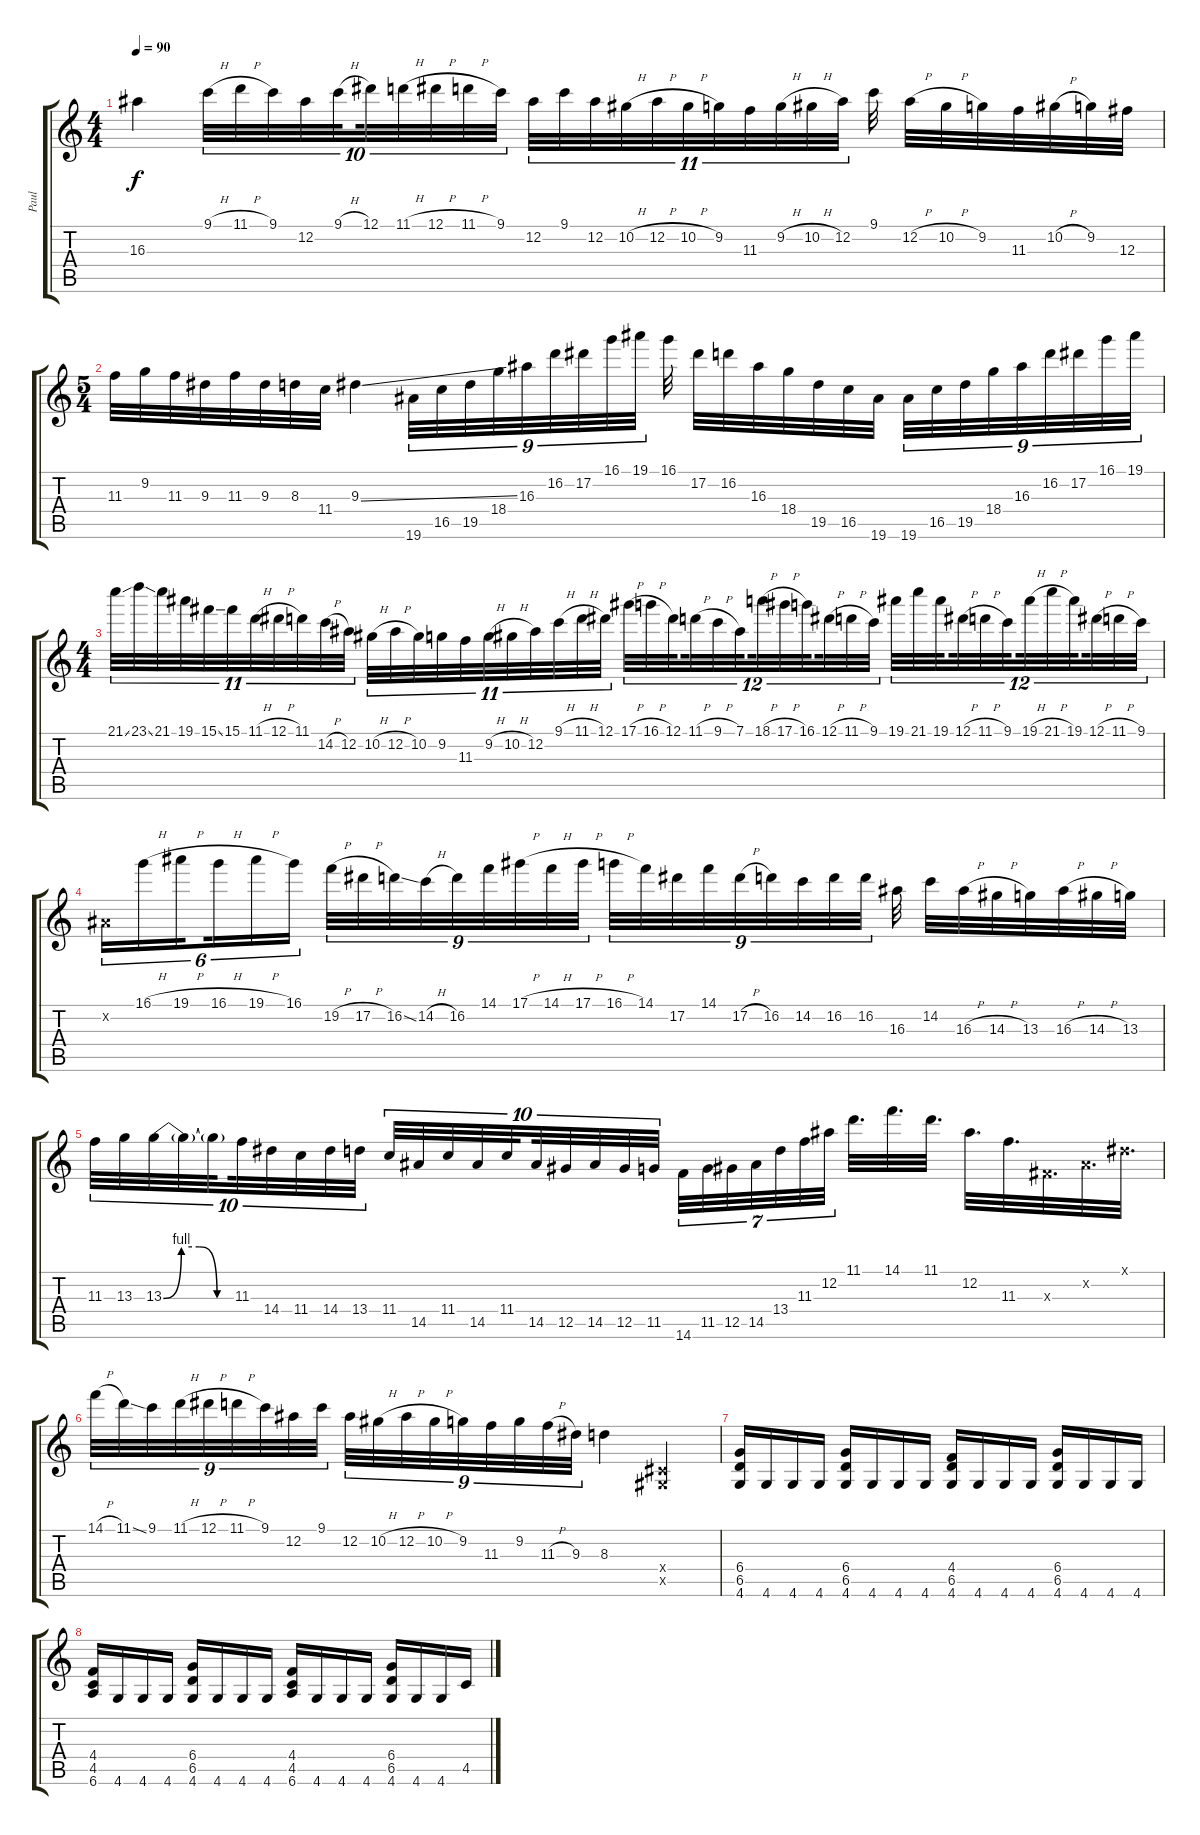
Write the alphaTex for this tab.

\track ("Paul" "Paul") {instrument distortionguitar}
\staff {score tabs}
\tuning (Eb4 Bb3 Gb3 Db3 Ab2 Eb2) {hide}
\ts (4 4)
\tempo 90
\clef g2
\ks c
16.3{t}.4{dy f} 9.1{h}.32{tu (10 8)} 11.1{h}.32{tu (10 8)} 9.1.32{tu (10 8)} 12.2.32{tu (10 8)} 9.1{h}.32{tu (10 8) beam splitsecondary} 12.1.32{tu (10 8)} 11.1{h}.32{tu (10 8)} 12.1{h}.32{tu (10 8)} 11.1{h}.32{tu (10 8)} 9.1.32{tu (10 8)} 12.2.32{tu (11 8)} 9.1.32{tu (11 8)} 12.2.32{tu (11 8)} 10.2{h}.32{tu (11 8)} 12.2{h}.32{tu (11 8)} 10.2{h}.32{tu (11 8)} 9.2.32{tu (11 8)} 11.3.32{tu (11 8)} 9.2{h}.32{tu (11 8)} 10.2{h}.32{tu (11 8)} 12.2.32{tu (11 8)} 9.1.32 12.2{h}.32 10.2{h}.32 9.2.32 11.3.32 10.2{h}.32 9.2.32 12.3.32 |
\ts (5 4)
11.3.32 9.2.32 11.3.32 9.3.32 11.3.32 9.3.32 8.3.32 11.4.32 9.3{ss}.4 19.6.32{tu (9 8)} 16.5.32{tu (9 8)} 19.5.32{tu (9 8)} 18.4.32{tu (9 8)} 16.3.32{tu (9 8)} 16.2.32{tu (9 8)} 17.2.32{tu (9 8)} 16.1.32{tu (9 8)} 19.1.32{tu (9 8)} 16.1.32 17.2.32 16.2.32 16.3.32 18.4.32 19.5.32 16.5.32 19.6.32 19.6.32{tu (9 8)} 16.5.32{tu (9 8)} 19.5.32{tu (9 8)} 18.4.32{tu (9 8)} 16.3.32{tu (9 8)} 16.2.32{tu (9 8)} 17.2.32{tu (9 8)} 16.1.32{tu (9 8)} 19.1.32{tu (9 8)} |
\ts (4 4)
21.1{ss}.32{tu (11 8)} 23.1{ss}.32{tu (11 8)} 21.1.32{tu (11 8)} 19.1.32{tu (11 8)} 15.1{ss}.32{tu (11 8)} 15.1.32{tu (11 8)} 11.1{h}.32{tu (11 8)} 12.1{h}.32{tu (11 8)} 11.1.32{tu (11 8)} 14.2{h}.32{tu (11 8)} 12.2.32{tu (11 8)} 10.2{h}.32{tu (11 8)} 12.2{h}.32{tu (11 8)} 10.2.32{tu (11 8)} 9.2.32{tu (11 8)} 11.3.32{tu (11 8)} 9.2{h}.32{tu (11 8)} 10.2{h}.32{tu (11 8)} 12.2.32{tu (11 8)} 9.1{h}.32{tu (11 8)} 11.1{h}.32{tu (11 8)} 12.1.32{tu (11 8)} 17.1{h}.32{tu (12 8)} 16.1{h}.32{tu (12 8)} 12.1.32{tu (12 8) beam splitsecondary} 11.1{h}.32{tu (12 8)} 9.1{h}.32{tu (12 8)} 7.1.32{tu (12 8) beam splitsecondary} 18.1{h}.32{tu (12 8)} 17.1{h}.32{tu (12 8)} 16.1.32{tu (12 8) beam splitsecondary} 12.1{h}.32{tu (12 8)} 11.1{h}.32{tu (12 8)} 9.1.32{tu (12 8)} 19.1.32{tu (12 8)} 21.1.32{tu (12 8)} 19.1.32{tu (12 8) beam splitsecondary} 12.1{h}.32{tu (12 8)} 11.1{h}.32{tu (12 8)} 9.1.32{tu (12 8) beam splitsecondary} 19.1{h}.32{tu (12 8)} 21.1{h}.32{tu (12 8)} 19.1.32{tu (12 8) beam splitsecondary} 12.1{h}.32{tu (12 8)} 11.1{h}.32{tu (12 8)} 9.1.32{tu (12 8)} |
0.2{x}.16{tu (6 4)} 16.1{h}.16{tu (6 4)} 19.1{h}.16{tu (6 4) beam splitsecondary} 16.1{h}.16{tu (6 4)} 19.1{h}.16{tu (6 4)} 16.1.16{tu (6 4)} 19.2{h}.32{tu (9 8)} 17.2{h}.32{tu (9 8)} 16.2{ss}.32{tu (9 8)} 14.2{h}.32{tu (9 8)} 16.2.32{tu (9 8)} 14.1.32{tu (9 8)} 17.1{h}.32{tu (9 8)} 14.1{h}.32{tu (9 8)} 17.1{h}.32{tu (9 8)} 16.1{h}.32{tu (9 8)} 14.1.32{tu (9 8)} 17.2.32{tu (9 8)} 14.1.32{tu (9 8)} 17.2{h}.32{tu (9 8)} 16.2.32{tu (9 8)} 14.2.32{tu (9 8)} 16.2.32{tu (9 8)} 16.2.32{tu (9 8)} 16.3.32 14.2.32 16.3{h}.32 14.3{h}.32 13.3.32 16.3{h}.32 14.3{h}.32 13.3.32 |
11.3.32{tu (10 8)} 13.3.32{tu (10 8)} 13.3{be (custom 0 0 15 4 30 4 45 0 60 0)}.32{tu (10 8)} 13.3{t}.32{tu (10 8)} 13.3{t}.32{tu (10 8) beam splitsecondary} 11.3.32{tu (10 8)} 14.4.32{tu (10 8)} 11.4.32{tu (10 8)} 14.4.32{tu (10 8)} 13.4.32{tu (10 8)} 11.4.32{tu (10 8)} 14.5.32{tu (10 8)} 11.4.32{tu (10 8)} 14.5.32{tu (10 8)} 11.4.32{tu (10 8) beam splitsecondary} 14.5.32{tu (10 8)} 12.5.32{tu (10 8)} 14.5.32{tu (10 8)} 12.5.32{tu (10 8)} 11.5.32{tu (10 8)} 14.6.32{tu (7 4)} 11.5.32{tu (7 4)} 12.5.32{tu (7 4)} 14.5.32{tu (7 4)} 13.4.32{tu (7 4)} 11.3.32{tu (7 4)} 12.2.32{tu (7 4) beam splitsecondary} 11.1.32{d} 14.1.32{d} 11.1.32{d} 12.2.32{d} 11.3.32{d} 0.3{x}.32{d} 0.2{x}.32{d} 0.1{x}.32{d} |
14.1{h}.32{tu (9 8)} 11.1{ss}.32{tu (9 8)} 9.1.32{tu (9 8)} 11.1{h}.32{tu (9 8)} 12.1{h}.32{tu (9 8)} 11.1{h}.32{tu (9 8)} 9.1.32{tu (9 8)} 12.2.32{tu (9 8)} 9.1.32{tu (9 8)} 12.2.32{tu (9 8)} 10.2{h}.32{tu (9 8)} 12.2{h}.32{tu (9 8)} 10.2{h}.32{tu (9 8)} 9.2.32{tu (9 8)} 11.3.32{tu (9 8)} 9.2.32{tu (9 8)} 11.3{h}.32{tu (9 8)} 9.3.32{tu (9 8)} 8.3.4 (0.4{x} 0.5{x}).4 |
(6.4 6.5 4.6).16 4.6.16 4.6.16 4.6.16 (6.4 6.5 4.6).16 4.6.16 4.6.16 4.6.16 (4.4 6.5 4.6).16 4.6.16 4.6.16 4.6.16 (6.4 6.5 4.6).16 4.6.16 4.6.16 4.6.16 |
(4.4 4.5 6.6).16 4.6.16 4.6.16 4.6.16 (6.4 6.5 4.6).16 4.6.16 4.6.16 4.6.16 (4.4 4.5 6.6).16 4.6.16 4.6.16 4.6.16 (6.4 6.5 4.6).16 4.6.16 4.6.16 4.5.16
